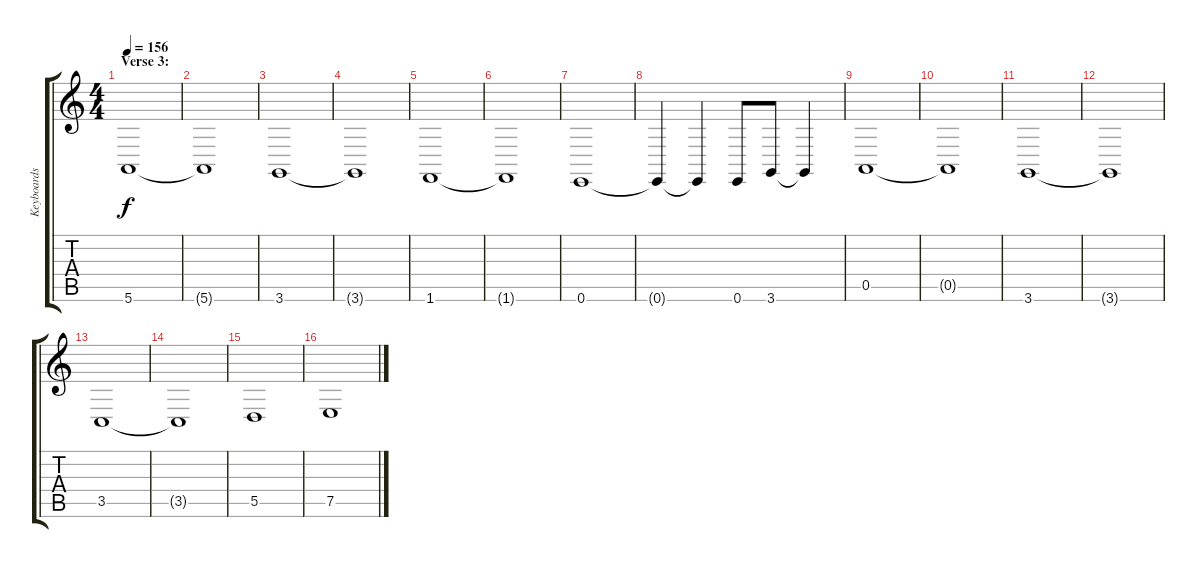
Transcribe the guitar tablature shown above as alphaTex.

\track ("Keyboards" "Keyboards") {instrument stringensemble1}
\staff {score tabs}
\tuning (E4 B3 G3 D3 A2 E2) {hide}
\ts (4 4)
\section ("" "Verse 3:")
\tempo 156
\clef g2
\ks c
5.6.1{dy f} |
5.6{t}.1 |
3.6.1 |
3.6{t}.1 |
1.6.1 |
1.6{t}.1 |
0.6.1 |
0.6{t}.4 0.6{t}.4 0.6.8 3.6.8 3.6{t}.4 |
0.5.1 |
0.5{t}.1 |
3.6.1 |
3.6{t}.1 |
3.5.1 |
3.5{t}.1 |
5.5.1 |
7.5.1
